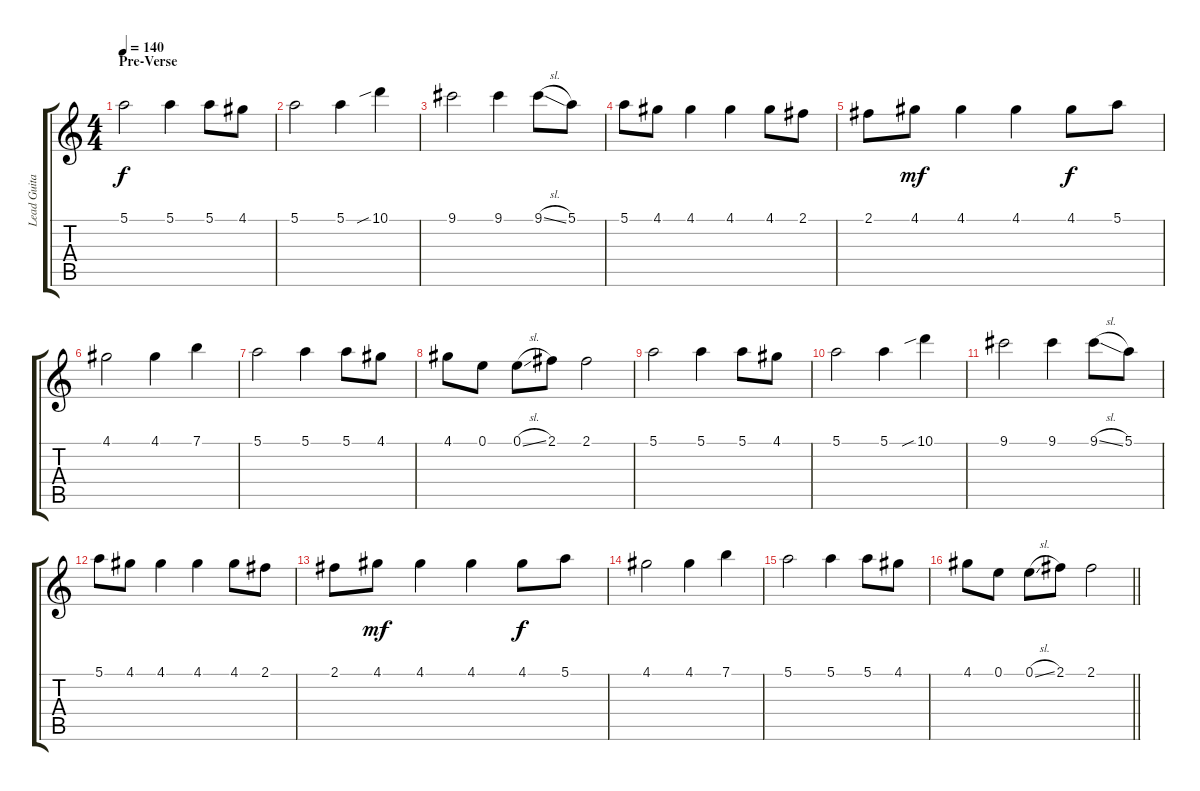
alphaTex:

\track ("Lead Guitar" "Lead Guita") {instrument distortionguitar}
\staff {score tabs}
\tuning (E4 B3 G3 D3 A2 E2) {hide}
\ts (4 4)
\section ("" "Pre-Verse")
\tempo 140
\clef g2
\ks c
5.1.2{dy f} 5.1.4 5.1.8 4.1.8 |
5.1.2 5.1.4 10.1{sib}.4 |
9.1.2 9.1.4 9.1{sl}.8 5.1.8 |
5.1.8 4.1.8 4.1.4 4.1.4 4.1.8 2.1.8 |
2.1.8 4.1.8{dy mf} 4.1.4 4.1.4 4.1.8{dy f} 5.1.8 |
4.1.2 4.1.4 7.1.4 |
5.1.2 5.1.4 5.1.8 4.1.8 |
4.1.8 0.1.8 0.1{sl}.8 2.1.8 2.1.2 |
5.1.2 5.1.4 5.1.8 4.1.8 |
5.1.2 5.1.4 10.1{sib}.4 |
9.1.2 9.1.4 9.1{sl}.8 5.1.8 |
5.1.8 4.1.8 4.1.4 4.1.4 4.1.8 2.1.8 |
2.1.8 4.1.8{dy mf} 4.1.4 4.1.4 4.1.8{dy f} 5.1.8 |
4.1.2 4.1.4 7.1.4 |
5.1.2 5.1.4 5.1.8 4.1.8 |
\barLineRight lightlight
4.1.8 0.1.8 0.1{sl}.8 2.1.8 2.1.2
